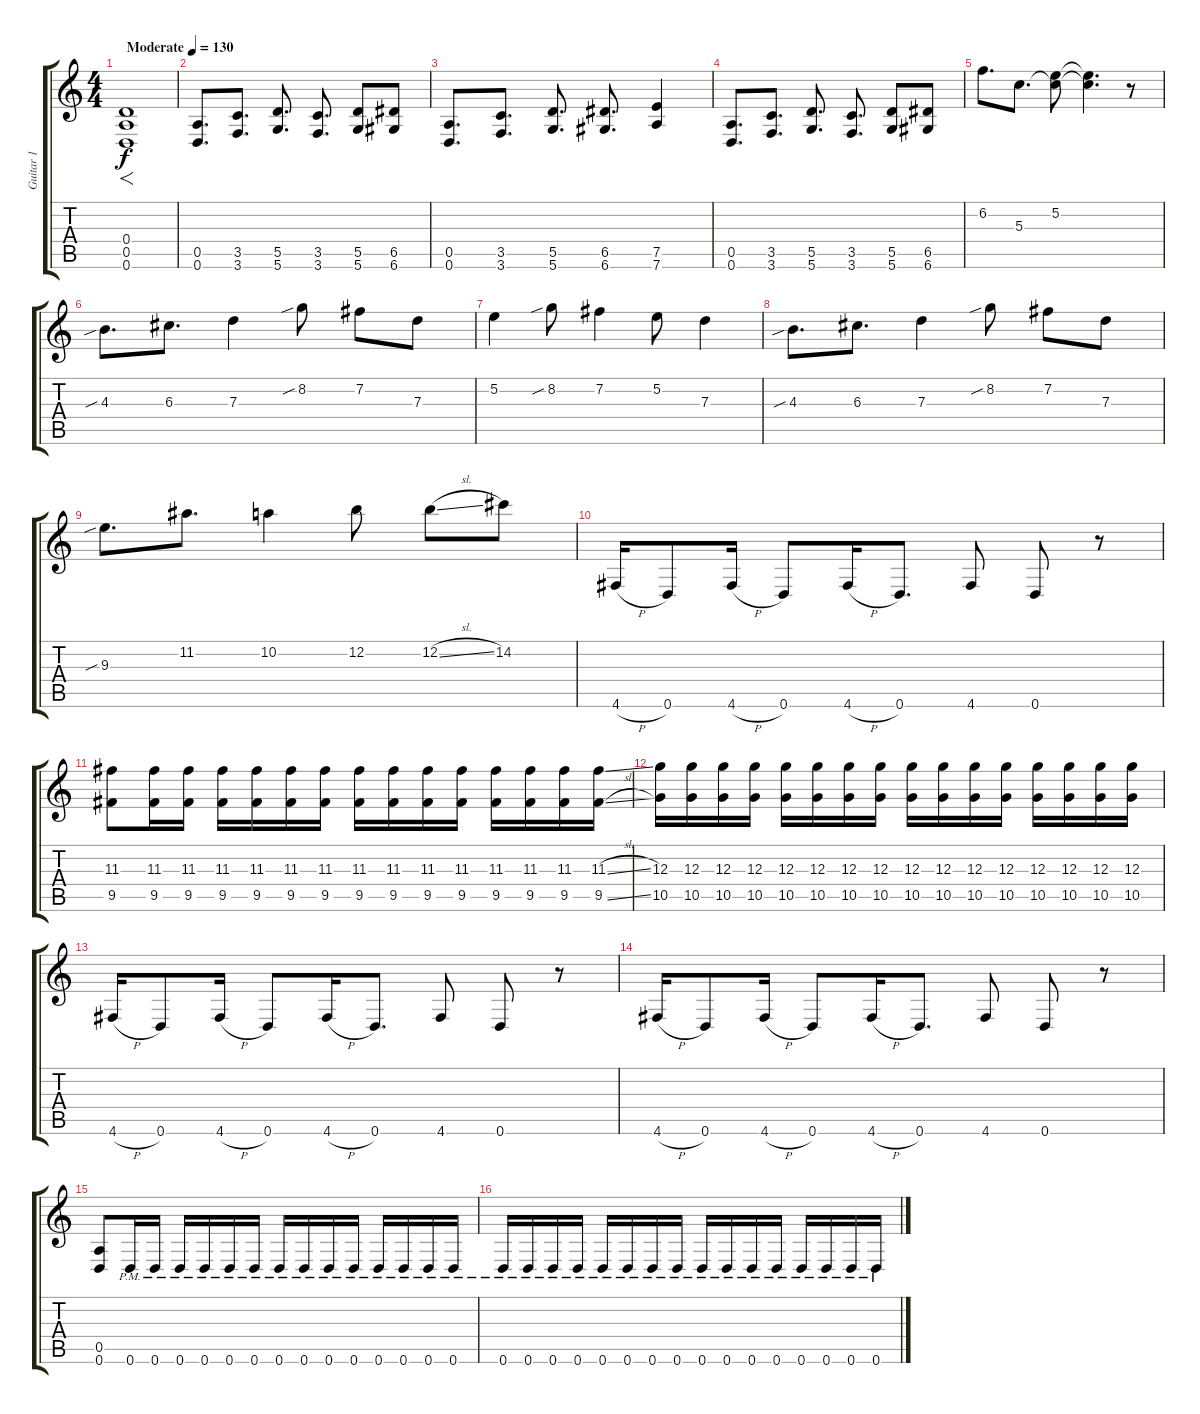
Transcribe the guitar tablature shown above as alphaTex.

\track ("Guitar 1" "Guitar 1") {instrument overdrivenguitar}
\staff {score tabs}
\tuning (E4 B3 G3 D3 A2 D2) {hide}
\ts (4 4)
\tempo (130 "Moderate")
\clef g2
\ks c
(0.4 0.5 0.6).1{f dy f instrument overdrivenguitar} |
(0.5 0.6).8{d} (3.5 3.6).8{d} (5.5 5.6).8{d} (3.5 3.6).8{d} (5.5 5.6).8 (6.5 6.6).8 |
(0.5 0.6).8{d} (3.5 3.6).8{d} (5.5 5.6).8{d} (6.5 6.6).8{d} (7.5 7.6).4 |
(0.5 0.6).8{d} (3.5 3.6).8{d} (5.5 5.6).8{d} (3.5 3.6).8{d} (5.5 5.6).8 (6.5 6.6).8 |
6.2.8{d} 5.3.8{d} (5.2 5.3{t}).8 (5.2{t} 5.3{t}).4{d} r.8 |
4.3{sib}.8{d balance 16} 6.3.8{d} 7.3.4 8.2{sib}.8 7.2.8 7.3.8 |
5.2.4 8.2{sib}.8 7.2.4 5.2.8 7.3.4 |
4.3{sib}.8{d} 6.3.8{d} 7.3.4 8.2{sib}.8 7.2.8 7.3.8 |
9.3{sib}.8{d} 11.2.8{d} 10.2.4 12.2.8 12.2{sl}.8 14.2.8 |
4.6{h}.16{balance 8} 0.6.8 4.6{h}.16 0.6.8 4.6{h}.16 0.6.8{d} 4.6.8 0.6.8 r.8 |
(11.3 9.5).8{balance 0} (11.3 9.5).16 (11.3 9.5).16 (11.3 9.5).16 (11.3 9.5).16 (11.3 9.5).16 (11.3 9.5).16 (11.3 9.5).16 (11.3 9.5).16 (11.3 9.5).16 (11.3 9.5).16 (11.3 9.5).16 (11.3 9.5).16 (11.3 9.5).16 (11.3{sl} 9.5{sl}).16 |
(12.3 10.5).16 (12.3 10.5).16 (12.3 10.5).16 (12.3 10.5).16 (12.3 10.5).16 (12.3 10.5).16 (12.3 10.5).16 (12.3 10.5).16 (12.3 10.5).16 (12.3 10.5).16 (12.3 10.5).16 (12.3 10.5).16 (12.3 10.5).16 (12.3 10.5).16 (12.3 10.5).16 (12.3 10.5).16 |
4.6{h}.16{balance 8} 0.6.8 4.6{h}.16 0.6.8 4.6{h}.16 0.6.8{d} 4.6.8 0.6.8 r.8 |
4.6{h}.16 0.6.8 4.6{h}.16 0.6.8 4.6{h}.16 0.6.8{d} 4.6.8 0.6.8 r.8 |
(0.5 0.6).8 0.6{pm}.16 0.6{pm}.16 0.6{pm}.16 0.6{pm}.16 0.6{pm}.16 0.6{pm}.16 0.6{pm}.16 0.6{pm}.16 0.6{pm}.16 0.6{pm}.16 0.6{pm}.16 0.6{pm}.16 0.6{pm}.16 0.6{pm}.16 |
0.6{pm}.16 0.6{pm}.16 0.6{pm}.16 0.6{pm}.16 0.6{pm}.16 0.6{pm}.16 0.6{pm}.16 0.6{pm}.16 0.6{pm}.16 0.6{pm}.16 0.6{pm}.16 0.6{pm}.16 0.6{pm}.16 0.6{pm}.16 0.6{pm}.16 0.6{pm}.16
